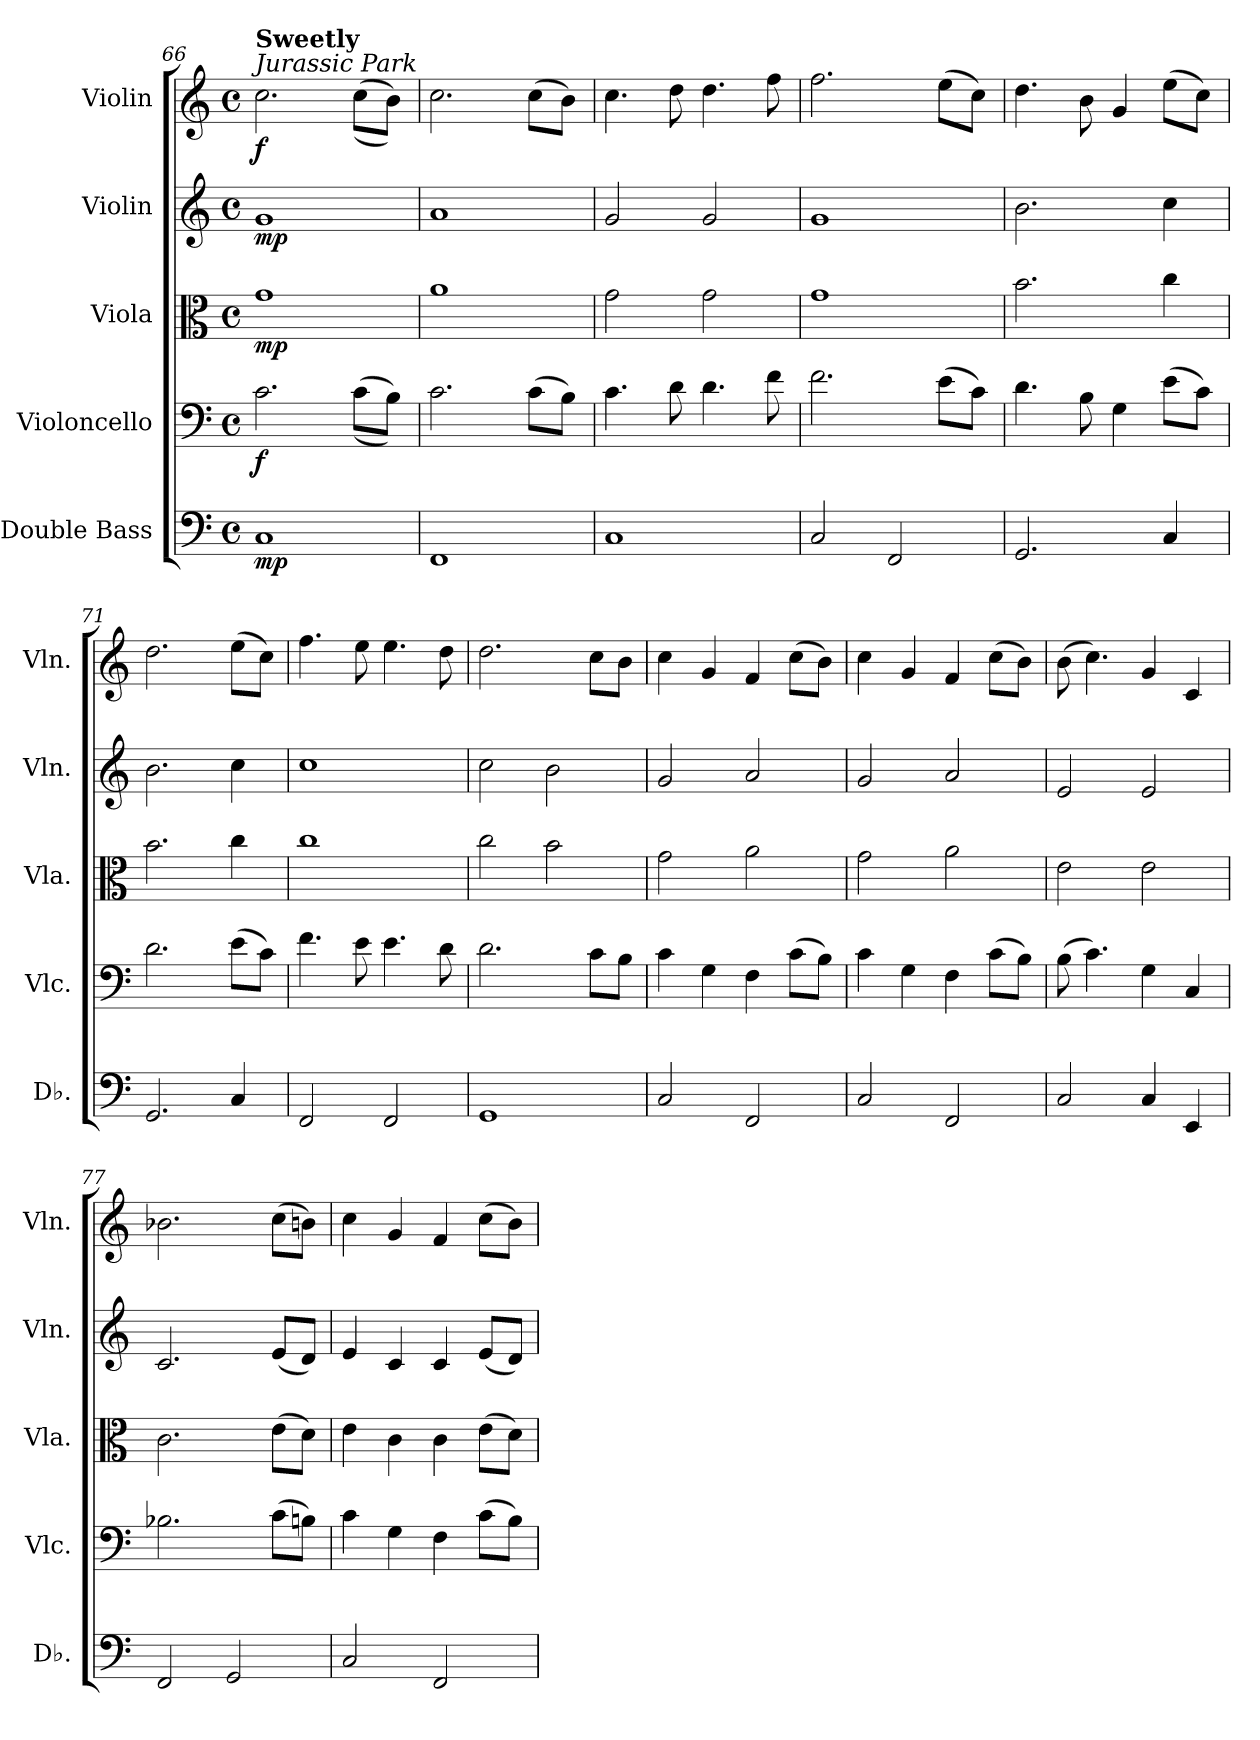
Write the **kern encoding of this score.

**kern	**dynam	**kern	**dynam	**kern	**dynam	**kern	**dynam	**kern	**dynam
*part5	*part5	*part4	*part4	*part3	*part3	*part2	*part2	*part1	*part1
*staff5	*staff5	*staff4	*staff4	*staff3	*staff3	*staff2	*staff2	*staff1	*staff1
*I"Double Bass	*	*I"Violoncello	*	*I"Viola	*	*I"Violin	*	*I"Violin	*
*I'Db.	*	*I'Vlc.	*	*I'Vla.	*	*I'Vln.	*	*I'Vln.	*
*clefF4	*	*clefF4	*	*clefC3	*	*clefG2	*	*clefG2	*
*ITrd7c12	*	*	*	*	*	*	*	*	*
*k[]	*	*k[]	*	*k[]	*	*k[]	*	*k[]	*
*M4/4	*	*M4/4	*	*M4/4	*	*M4/4	*	*M4/4	*
*met(c)	*	*met(c)	*	*met(c)	*	*met(c)	*	*met(c)	*
=66	=66	=66	=66	=66	=66	=66	=66	=66	=66
!	!	!	!	!	!	!	!	!LO:TX:a:i:t=Jurassic Park	!
!	!	!	!	!	!	!	!	!LO:TX:a:B:t=Sweetly	!
!	!LO:DY:b	!	!LO:DY:b	!	!LO:DY:b	!	!LO:DY:b	!	!LO:DY:b
1CC	mp	2.c\	f	1g	mp	1g	mp	2.cc\	f
.	.	((8c\L	.	.	.	.	.	((8cc\L	.
.	.	8B\J))	.	.	.	.	.	8b\J))	.
=67	=67	=67	=67	=67	=67	=67	=67	=67	=67
1FFF	.	2.c\	.	1a	.	1a	.	2.cc\	.
.	.	(8c\L	.	.	.	.	.	(8cc\L	.
.	.	8B\J)	.	.	.	.	.	8b\J)	.
=68	=68	=68	=68	=68	=68	=68	=68	=68	=68
1CC	.	4.c\	.	2g\	.	2g/	.	4.cc\	.
.	.	8d\	.	.	.	.	.	8dd\	.
.	.	4.d\	.	2g\	.	2g/	.	4.dd\	.
.	.	8f\	.	.	.	.	.	8ff\	.
!!LO:PB:g=z
=69	=69	=69	=69	=69	=69	=69	=69	=69	=69
2CC/	.	2.f\	.	1g	.	1g	.	2.ff\	.
2FFF/	.	.	.	.	.	.	.	.	.
.	.	(8e\L	.	.	.	.	.	(8ee\L	.
.	.	8c\J)	.	.	.	.	.	8cc\J)	.
=70	=70	=70	=70	=70	=70	=70	=70	=70	=70
2.GGG/	.	4.d\	.	2.b\	.	2.b\	.	4.dd\	.
.	.	8B\	.	.	.	.	.	8b\	.
.	.	4G\	.	.	.	.	.	4g/	.
4CC/	.	(8e\L	.	4cc\	.	4cc\	.	(8ee\L	.
.	.	8c\J)	.	.	.	.	.	8cc\J)	.
=71	=71	=71	=71	=71	=71	=71	=71	=71	=71
2.GGG/	.	2.d\	.	2.b\	.	2.b\	.	2.dd\	.
4CC/	.	(8e\L	.	4cc\	.	4cc\	.	(8ee\L	.
.	.	8c\J)	.	.	.	.	.	8cc\J)	.
=72	=72	=72	=72	=72	=72	=72	=72	=72	=72
2FFF/	.	4.f\	.	1cc	.	1cc	.	4.ff\	.
.	.	8e\	.	.	.	.	.	8ee\	.
2FFF/	.	4.e\	.	.	.	.	.	4.ee\	.
.	.	8d\	.	.	.	.	.	8dd\	.
=73	=73	=73	=73	=73	=73	=73	=73	=73	=73
1GGG	.	2.d\	.	2cc\	.	2cc\	.	2.dd\	.
.	.	.	.	2b\	.	2b\	.	.	.
.	.	8c\L	.	.	.	.	.	8cc\L	.
.	.	8B\J	.	.	.	.	.	8b\J	.
=74	=74	=74	=74	=74	=74	=74	=74	=74	=74
2CC/	.	4c\	.	2g\	.	2g/	.	4cc\	.
.	.	4G\	.	.	.	.	.	4g/	.
2FFF/	.	4F\	.	2a\	.	2a/	.	4f/	.
.	.	(8c\L	.	.	.	.	.	(8cc\L	.
.	.	8B\J)	.	.	.	.	.	8b\J)	.
!!LO:LB:g=z
=75	=75	=75	=75	=75	=75	=75	=75	=75	=75
2CC/	.	4c\	.	2g\	.	2g/	.	4cc\	.
.	.	4G\	.	.	.	.	.	4g/	.
2FFF/	.	4F\	.	2a\	.	2a/	.	4f/	.
.	.	(8c\L	.	.	.	.	.	(8cc\L	.
.	.	8B\J)	.	.	.	.	.	8b\J)	.
=76	=76	=76	=76	=76	=76	=76	=76	=76	=76
2CC/	.	(8B\	.	2e\	.	2e/	.	(8b\	.
.	.	4.c\)	.	.	.	.	.	4.cc\)	.
4CC/	.	4G\	.	2e\	.	2e/	.	4g/	.
4EEE/	.	4C/	.	.	.	.	.	4c/	.
=77	=77	=77	=77	=77	=77	=77	=77	=77	=77
2FFF/	.	2.B-X\	.	2.c\	.	2.c/	.	2.b-X\	.
2GGG/	.	.	.	.	.	.	.	.	.
.	.	(8c\L	.	(8e\L	.	(8e/L	.	(8cc\L	.
.	.	8Bn\J)	.	8d\J)	.	8d/J)	.	8bn\J)	.
=78	=78	=78	=78	=78	=78	=78	=78	=78	=78
2CC/	.	4c\	.	4e\	.	4e/	.	4cc\	.
.	.	4G\	.	4c\	.	4c/	.	4g/	.
2FFF/	.	4F\	.	4c\	.	4c/	.	4f/	.
.	.	(8c\L	.	(8e\L	.	(8e/L	.	(8cc\L	.
.	.	8B\J)	.	8d\J)	.	8d/J)	.	8b\J)	.
=	=	=	=	=	=	=	=	=	=
*-	*-	*-	*-	*-	*-	*-	*-	*-	*-
